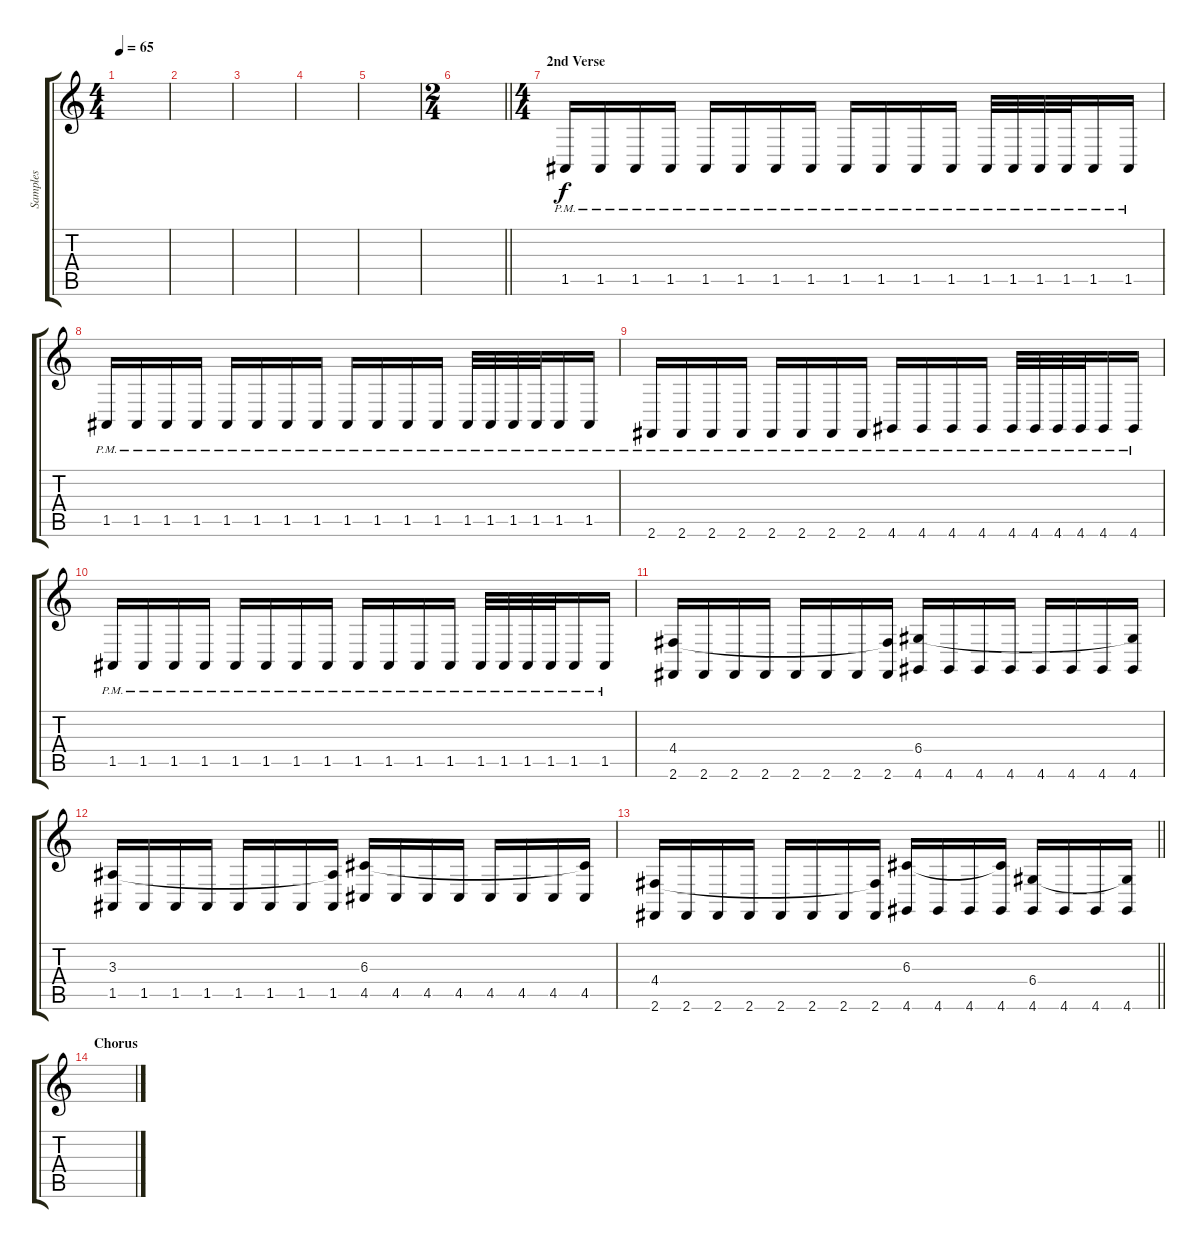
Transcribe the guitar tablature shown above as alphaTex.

\track ("Samples" "Samples") {instrument pad3polysynth}
\staff {score tabs}
\tuning (E4 B3 G3 D3 A2 E2) {hide}
\ts (4 4)
\tempo 65
\clef g2
\ks c
|
|
|
|
|
\ts (2 4)
\barLineRight lightlight
|
\ts (4 4)
\section ("" "2nd Verse")
1.5{pm}.16 1.5{pm}.16 1.5{pm}.16 1.5{pm}.16 1.5{pm}.16 1.5{pm}.16 1.5{pm}.16 1.5{pm}.16 1.5{pm}.16 1.5{pm}.16 1.5{pm}.16 1.5{pm}.16 1.5{pm}.32 1.5{pm}.32 1.5{pm}.32 1.5{pm}.32 1.5{pm}.16 1.5{pm}.16 |
1.5{pm}.16 1.5{pm}.16 1.5{pm}.16 1.5{pm}.16 1.5{pm}.16 1.5{pm}.16 1.5{pm}.16 1.5{pm}.16 1.5{pm}.16 1.5{pm}.16 1.5{pm}.16 1.5{pm}.16 1.5{pm}.32 1.5{pm}.32 1.5{pm}.32 1.5{pm}.32 1.5{pm}.16 1.5{pm}.16 |
2.6{pm}.16 2.6{pm}.16 2.6{pm}.16 2.6{pm}.16 2.6{pm}.16 2.6{pm}.16 2.6{pm}.16 2.6{pm}.16 4.6{pm}.16 4.6{pm}.16 4.6{pm}.16 4.6{pm}.16 4.6{pm}.32 4.6{pm}.32 4.6{pm}.32 4.6{pm}.32 4.6{pm}.16 4.6{pm}.16 |
1.5{pm}.16 1.5{pm}.16 1.5{pm}.16 1.5{pm}.16 1.5{pm}.16 1.5{pm}.16 1.5{pm}.16 1.5{pm}.16 1.5{pm}.16 1.5{pm}.16 1.5{pm}.16 1.5{pm}.16 1.5{pm}.32 1.5{pm}.32 1.5{pm}.32 1.5{pm}.32 1.5{pm}.16 1.5{pm}.16 |
(4.4 2.6).16 2.6.16 2.6.16 2.6.16 2.6.16 2.6.16 2.6.16 (4.4{t} 2.6).16 (6.4 4.6).16 4.6.16 4.6.16 4.6.16 4.6.16 4.6.16 4.6.16 (6.4{t} 4.6).16 |
(3.3 1.5).16 1.5.16 1.5.16 1.5.16 1.5.16 1.5.16 1.5.16 (3.3{t} 1.5).16 (6.3 4.5).16 4.5.16 4.5.16 4.5.16 4.5.16 4.5.16 4.5.16 (6.3{t} 4.5).16 |
\barLineRight lightlight
(4.4 2.6).16 2.6.16 2.6.16 2.6.16 2.6.16 2.6.16 2.6.16 (4.4{t} 2.6).16 (6.3 4.6).16 4.6.16 4.6.16 (6.3{t} 4.6).16 (6.4 4.6).16 4.6.16 4.6.16 (6.4{t} 4.6).16 |
\section ("" "Chorus")
